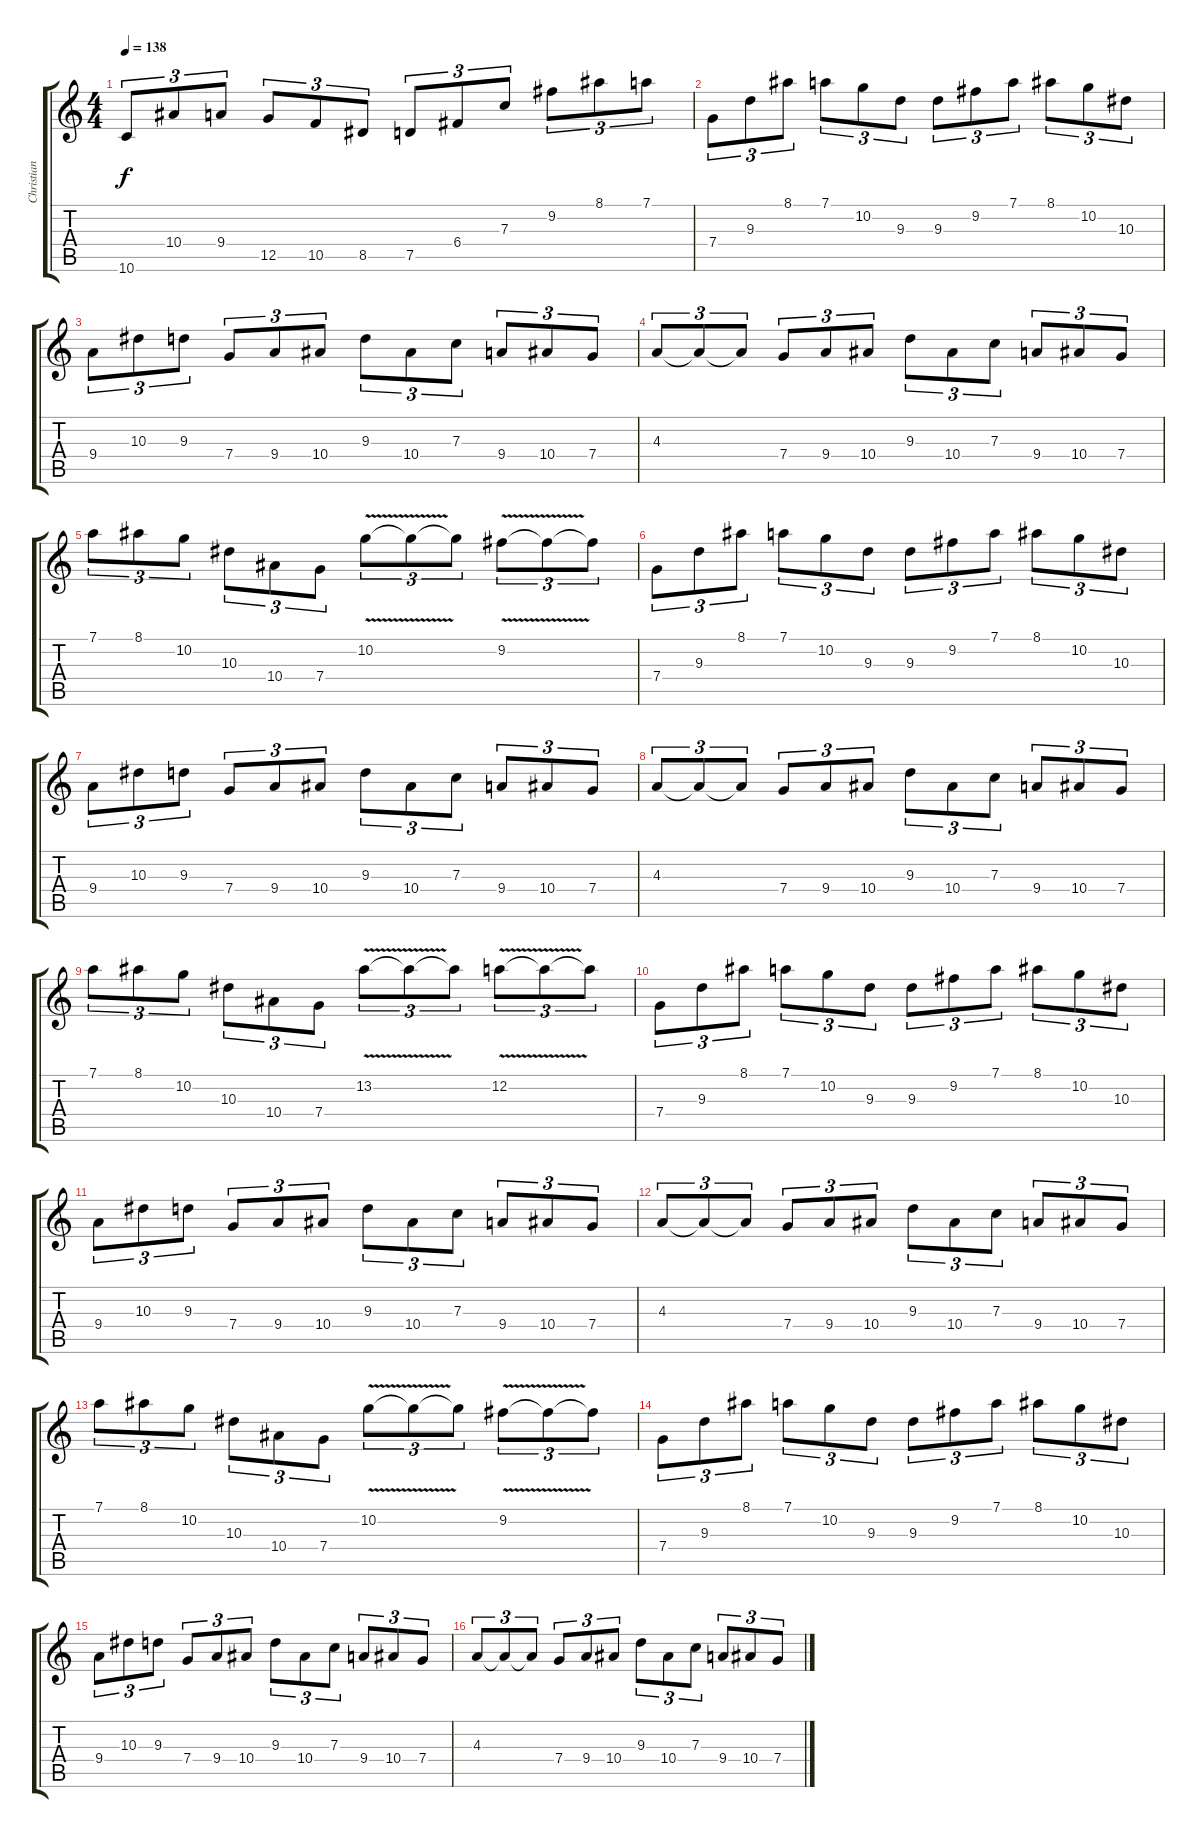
\track ("Christian Muenzner" "Christian ") {instrument distortionguitar}
\staff {score tabs}
\tuning (D4 A3 F3 C3 G2 D2) {hide}
\ts (4 4)
\tempo 138
\clef g2
\ks c
10.6.8{tu (3 2) dy f} 10.4.8{tu (3 2)} 9.4.8{tu (3 2)} 12.5.8{tu (3 2)} 10.5.8{tu (3 2)} 8.5.8{tu (3 2)} 7.5.8{tu (3 2)} 6.4.8{tu (3 2)} 7.3.8{tu (3 2)} 9.2.8{tu (3 2)} 8.1.8{tu (3 2)} 7.1.8{tu (3 2)} |
7.4.8{tu (3 2)} 9.3.8{tu (3 2)} 8.1.8{tu (3 2)} 7.1.8{tu (3 2)} 10.2.8{tu (3 2)} 9.3.8{tu (3 2)} 9.3.8{tu (3 2)} 9.2.8{tu (3 2)} 7.1.8{tu (3 2)} 8.1.8{tu (3 2)} 10.2.8{tu (3 2)} 10.3.8{tu (3 2)} |
9.4.8{tu (3 2)} 10.3.8{tu (3 2)} 9.3.8{tu (3 2)} 7.4.8{tu (3 2)} 9.4.8{tu (3 2)} 10.4.8{tu (3 2)} 9.3.8{tu (3 2)} 10.4.8{tu (3 2)} 7.3.8{tu (3 2)} 9.4.8{tu (3 2)} 10.4.8{tu (3 2)} 7.4.8{tu (3 2)} |
4.3.8{tu (3 2)} 4.3{t}.8{tu (3 2)} 4.3{t}.8{tu (3 2)} 7.4.8{tu (3 2)} 9.4.8{tu (3 2)} 10.4.8{tu (3 2)} 9.3.8{tu (3 2)} 10.4.8{tu (3 2)} 7.3.8{tu (3 2)} 9.4.8{tu (3 2)} 10.4.8{tu (3 2)} 7.4.8{tu (3 2)} |
7.1.8{tu (3 2)} 8.1.8{tu (3 2)} 10.2.8{tu (3 2)} 10.3.8{tu (3 2)} 10.4.8{tu (3 2)} 7.4.8{tu (3 2)} 10.2{v}.8{tu (3 2)} 10.2{t}.8{tu (3 2)} 10.2{t}.8{tu (3 2)} 9.2{v}.8{tu (3 2)} 9.2{t}.8{tu (3 2)} 9.2{t}.8{tu (3 2)} |
7.4.8{tu (3 2)} 9.3.8{tu (3 2)} 8.1.8{tu (3 2)} 7.1.8{tu (3 2)} 10.2.8{tu (3 2)} 9.3.8{tu (3 2)} 9.3.8{tu (3 2)} 9.2.8{tu (3 2)} 7.1.8{tu (3 2)} 8.1.8{tu (3 2)} 10.2.8{tu (3 2)} 10.3.8{tu (3 2)} |
9.4.8{tu (3 2)} 10.3.8{tu (3 2)} 9.3.8{tu (3 2)} 7.4.8{tu (3 2)} 9.4.8{tu (3 2)} 10.4.8{tu (3 2)} 9.3.8{tu (3 2)} 10.4.8{tu (3 2)} 7.3.8{tu (3 2)} 9.4.8{tu (3 2)} 10.4.8{tu (3 2)} 7.4.8{tu (3 2)} |
4.3.8{tu (3 2)} 4.3{t}.8{tu (3 2)} 4.3{t}.8{tu (3 2)} 7.4.8{tu (3 2)} 9.4.8{tu (3 2)} 10.4.8{tu (3 2)} 9.3.8{tu (3 2)} 10.4.8{tu (3 2)} 7.3.8{tu (3 2)} 9.4.8{tu (3 2)} 10.4.8{tu (3 2)} 7.4.8{tu (3 2)} |
7.1.8{tu (3 2)} 8.1.8{tu (3 2)} 10.2.8{tu (3 2)} 10.3.8{tu (3 2)} 10.4.8{tu (3 2)} 7.4.8{tu (3 2)} 13.2{v}.8{tu (3 2)} 13.2{t}.8{tu (3 2)} 13.2{t}.8{tu (3 2)} 12.2{v}.8{tu (3 2)} 12.2{t}.8{tu (3 2)} 12.2{t}.8{tu (3 2)} |
7.4.8{tu (3 2)} 9.3.8{tu (3 2)} 8.1.8{tu (3 2)} 7.1.8{tu (3 2)} 10.2.8{tu (3 2)} 9.3.8{tu (3 2)} 9.3.8{tu (3 2)} 9.2.8{tu (3 2)} 7.1.8{tu (3 2)} 8.1.8{tu (3 2)} 10.2.8{tu (3 2)} 10.3.8{tu (3 2)} |
9.4.8{tu (3 2)} 10.3.8{tu (3 2)} 9.3.8{tu (3 2)} 7.4.8{tu (3 2)} 9.4.8{tu (3 2)} 10.4.8{tu (3 2)} 9.3.8{tu (3 2)} 10.4.8{tu (3 2)} 7.3.8{tu (3 2)} 9.4.8{tu (3 2)} 10.4.8{tu (3 2)} 7.4.8{tu (3 2)} |
4.3.8{tu (3 2)} 4.3{t}.8{tu (3 2)} 4.3{t}.8{tu (3 2)} 7.4.8{tu (3 2)} 9.4.8{tu (3 2)} 10.4.8{tu (3 2)} 9.3.8{tu (3 2)} 10.4.8{tu (3 2)} 7.3.8{tu (3 2)} 9.4.8{tu (3 2)} 10.4.8{tu (3 2)} 7.4.8{tu (3 2)} |
7.1.8{tu (3 2)} 8.1.8{tu (3 2)} 10.2.8{tu (3 2)} 10.3.8{tu (3 2)} 10.4.8{tu (3 2)} 7.4.8{tu (3 2)} 10.2{v}.8{tu (3 2)} 10.2{t}.8{tu (3 2)} 10.2{t}.8{tu (3 2)} 9.2{v}.8{tu (3 2)} 9.2{t}.8{tu (3 2)} 9.2{t}.8{tu (3 2)} |
7.4.8{tu (3 2)} 9.3.8{tu (3 2)} 8.1.8{tu (3 2)} 7.1.8{tu (3 2)} 10.2.8{tu (3 2)} 9.3.8{tu (3 2)} 9.3.8{tu (3 2)} 9.2.8{tu (3 2)} 7.1.8{tu (3 2)} 8.1.8{tu (3 2)} 10.2.8{tu (3 2)} 10.3.8{tu (3 2)} |
9.4.8{tu (3 2)} 10.3.8{tu (3 2)} 9.3.8{tu (3 2)} 7.4.8{tu (3 2)} 9.4.8{tu (3 2)} 10.4.8{tu (3 2)} 9.3.8{tu (3 2)} 10.4.8{tu (3 2)} 7.3.8{tu (3 2)} 9.4.8{tu (3 2)} 10.4.8{tu (3 2)} 7.4.8{tu (3 2)} |
4.3.8{tu (3 2)} 4.3{t}.8{tu (3 2)} 4.3{t}.8{tu (3 2)} 7.4.8{tu (3 2)} 9.4.8{tu (3 2)} 10.4.8{tu (3 2)} 9.3.8{tu (3 2)} 10.4.8{tu (3 2)} 7.3.8{tu (3 2)} 9.4.8{tu (3 2)} 10.4.8{tu (3 2)} 7.4.8{tu (3 2)}
